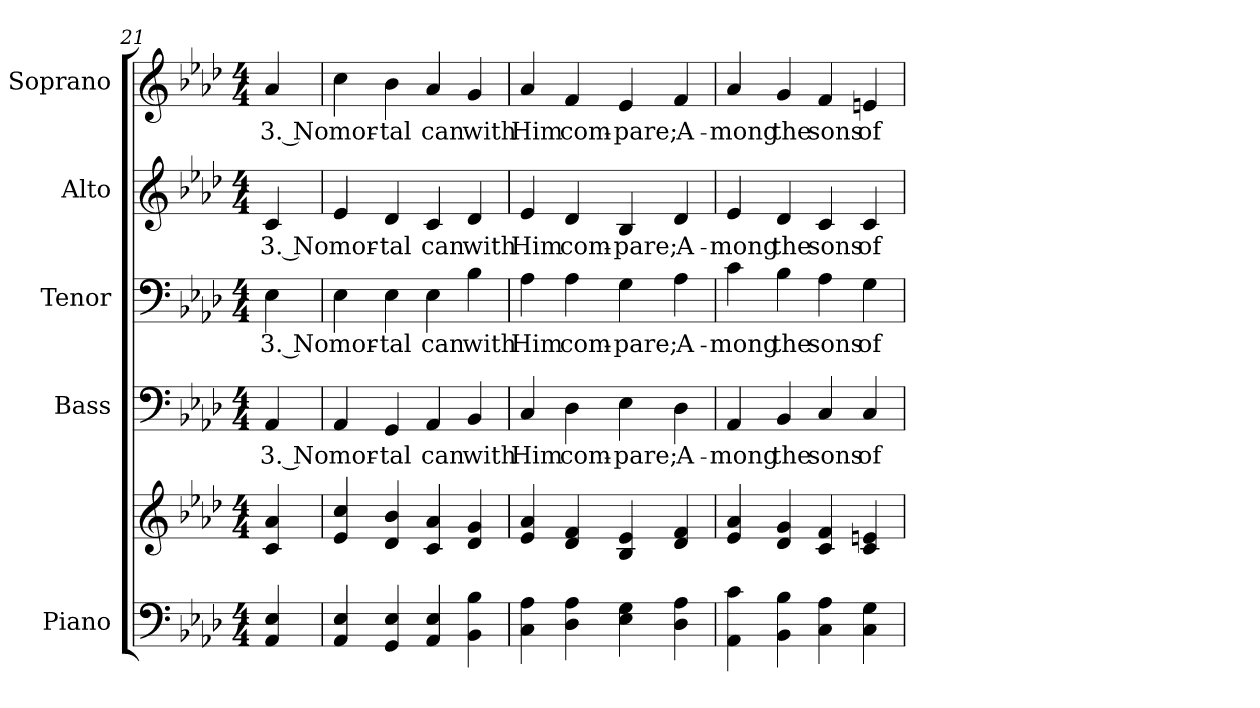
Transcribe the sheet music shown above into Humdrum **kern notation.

**kern	**kern	**kern	**text	**kern	**text	**kern	**text	**kern	**text
*part5	*part5	*part4	*part4	*part3	*part3	*part2	*part2	*part1	*part1
*staff6	*staff5	*staff4	*staff4	*staff3	*staff3	*staff2	*staff2	*staff1	*staff1
*I"Piano	*	*I"Bass	*	*I"Tenor	*	*I"Alto	*	*I"Soprano	*
*I'Pno.	*	*I'B.	*	*I'T.	*	*I'A.	*	*I'S.	*
!!LO:PB:g=z
*clefF4	*clefG2	*clefF4	*	*clefF4	*	*clefG2	*	*clefG2	*
*k[b-e-a-d-]	*k[b-e-a-d-]	*k[b-e-a-d-]	*	*k[b-e-a-d-]	*	*k[b-e-a-d-]	*	*k[b-e-a-d-]	*
*A-:	*A-:	*A-:	*	*A-:	*	*A-:	*	*A-:	*
*M4/4	*M4/4	*M4/4	*	*M4/4	*	*M4/4	*	*M4/4	*
=21	=21	=21	=21	=21	=21	=21	=21	=21	=21
!	!	!	!LO:LY:b:color=#000000	!	!	!	!	!	!
!	!	!	!	!	!LO:LY:b:color=#000000	!	!	!	!
!	!	!	!	!	!	!	!LO:LY:b:color=#000000	!	!
!	!	!	!	!	!	!	!	!	!LO:LY:b:color=#000000
4AA-i/ 4E-i	4ci/ 4a-i	4AA-i/	3. No	4E-i\	3. No	4ci/	3. No	4a-i/	3. No
=22	=22	=22	=22	=22	=22	=22	=22	=22	=22
!	!	!	!LO:LY:b:color=#000000	!	!	!	!	!	!
!	!	!	!	!	!LO:LY:b:color=#000000	!	!	!	!
!	!	!	!	!	!	!	!LO:LY:b:color=#000000	!	!
!	!	!	!	!	!	!	!	!	!LO:LY:b:color=#000000
4AA-i/ 4E-i	4e-i/ 4cci	4AA-i/	mor-	4E-i\	mor-	4e-i/	mor-	4cci\	mor-
!	!	!	!LO:LY:b:color=#000000	!	!	!	!	!	!
!	!	!	!	!	!LO:LY:b:color=#000000	!	!	!	!
!	!	!	!	!	!	!	!LO:LY:b:color=#000000	!	!
!	!	!	!	!	!	!	!	!	!LO:LY:b:color=#000000
4GGi/ 4E-i	4d-i/ 4b-i	4GGi/	-tal	4E-i\	-tal	4d-i/	-tal	4b-i\	-tal
!	!	!	!LO:LY:b:color=#000000	!	!	!	!	!	!
!	!	!	!	!	!LO:LY:b:color=#000000	!	!	!	!
!	!	!	!	!	!	!	!LO:LY:b:color=#000000	!	!
!	!	!	!	!	!	!	!	!	!LO:LY:b:color=#000000
4AA-i/ 4E-i	4ci/ 4a-i	4AA-i/	can	4E-i\	can	4ci/	can	4a-i/	can
!	!	!	!LO:LY:b:color=#000000	!	!	!	!	!	!
!	!	!	!	!	!LO:LY:b:color=#000000	!	!	!	!
!	!	!	!	!	!	!	!LO:LY:b:color=#000000	!	!
!	!	!	!	!	!	!	!	!	!LO:LY:b:color=#000000
4BB-i\ 4B-i	4d-i/ 4gi	4BB-i/	with	4B-i\	with	4d-i/	with	4gi/	with
!!LO:PB:g=z
=23	=23	=23	=23	=23	=23	=23	=23	=23	=23
!	!	!	!LO:LY:b:color=#000000	!	!	!	!	!	!
!	!	!	!	!	!LO:LY:b:color=#000000	!	!	!	!
!	!	!	!	!	!	!	!LO:LY:b:color=#000000	!	!
!	!	!	!	!	!	!	!	!	!LO:LY:b:color=#000000
4Ci\ 4A-i	4e-i/ 4a-i	4Ci/	Him	4A-i\	Him	4e-i/	Him	4a-i/	Him
!	!	!	!LO:LY:b:color=#000000	!	!	!	!	!	!
!	!	!	!	!	!LO:LY:b:color=#000000	!	!	!	!
!	!	!	!	!	!	!	!LO:LY:b:color=#000000	!	!
!	!	!	!	!	!	!	!	!	!LO:LY:b:color=#000000
4D-i\ 4A-i	4d-i/ 4fi	4D-i\	com-	4A-i\	com-	4d-i/	com-	4fi/	com-
!	!	!	!LO:LY:b:color=#000000	!	!	!	!	!	!
!	!	!	!	!	!LO:LY:b:color=#000000	!	!	!	!
!	!	!	!	!	!	!	!LO:LY:b:color=#000000	!	!
!	!	!	!	!	!	!	!	!	!LO:LY:b:color=#000000
4E-i\ 4Gi	4B-i/ 4e-i	4E-i\	-pare;	4Gi\	-pare;	4B-i/	-pare;	4e-i/	-pare;
!	!	!	!LO:LY:b:color=#000000	!	!	!	!	!	!
!	!	!	!	!	!LO:LY:b:color=#000000	!	!	!	!
!	!	!	!	!	!	!	!LO:LY:b:color=#000000	!	!
!	!	!	!	!	!	!	!	!	!LO:LY:b:color=#000000
4D-i\ 4A-i	4d-i/ 4fi	4D-i\	A-	4A-i\	A-	4d-i/	A-	4fi/	A-
=24	=24	=24	=24	=24	=24	=24	=24	=24	=24
!	!	!	!LO:LY:b:color=#000000	!	!	!	!	!	!
!	!	!	!	!	!LO:LY:b:color=#000000	!	!	!	!
!	!	!	!	!	!	!	!LO:LY:b:color=#000000	!	!
!	!	!	!	!	!	!	!	!	!LO:LY:b:color=#000000
4AA-i\ 4ci	4e-i/ 4a-i	4AA-i/	-mong	4ci\	-mong	4e-i/	-mong	4a-i/	-mong
!	!	!	!LO:LY:b:color=#000000	!	!	!	!	!	!
!	!	!	!	!	!LO:LY:b:color=#000000	!	!	!	!
!	!	!	!	!	!	!	!LO:LY:b:color=#000000	!	!
!	!	!	!	!	!	!	!	!	!LO:LY:b:color=#000000
4BB-i\ 4B-i	4d-i/ 4gi	4BB-i/	the	4B-i\	the	4d-i/	the	4gi/	the
!	!	!	!LO:LY:b:color=#000000	!	!	!	!	!	!
!	!	!	!	!	!LO:LY:b:color=#000000	!	!	!	!
!	!	!	!	!	!	!	!LO:LY:b:color=#000000	!	!
!	!	!	!	!	!	!	!	!	!LO:LY:b:color=#000000
4Ci\ 4A-i	4ci/ 4fi	4Ci/	sons	4A-i\	sons	4ci/	sons	4fi/	sons
!	!	!	!LO:LY:b:color=#000000	!	!	!	!	!	!
!	!	!	!	!	!LO:LY:b:color=#000000	!	!	!	!
!	!	!	!	!	!	!	!LO:LY:b:color=#000000	!	!
!	!	!	!	!	!	!	!	!	!LO:LY:b:color=#000000
4Ci\ 4Gi	4ci/ 4eni	4Ci/	of	4Gi\	of	4ci/	of	4eni/	of
=	=	=	=	=	=	=	=	=	=
*-	*-	*-	*-	*-	*-	*-	*-	*-	*-
